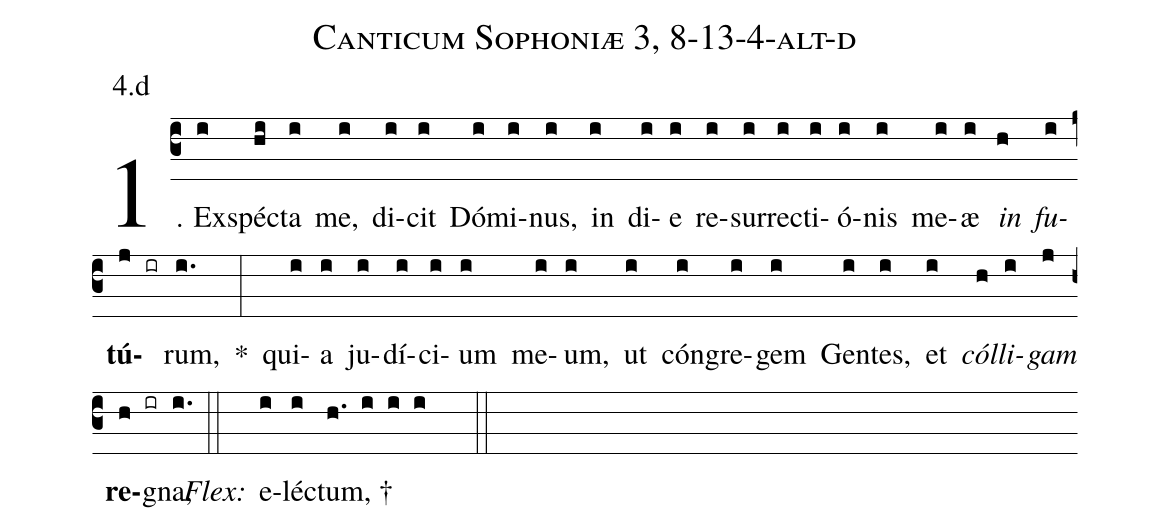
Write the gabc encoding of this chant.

name: Canticum Sophoniæ 3, 8-13-4-alt-d;
annotation: 4.d;
%%
(c3)1. Ex(i)spéc(hi)ta(i) me,(i) di(i)cit(i) Dó(i)mi(i)nus,(i) in(i) di(i)e(i) re(i)sur(i)rec(i)ti(i)ó(i)nis(i) me(i)æ(i) <i>in</i>(h) <i>fu</i>(i)<b>tú</b>(j ir)rum,(i.) *(:) qui(i)a(i) ju(i)dí(i)ci(i)um(i) me(i)um,(i) ut(i) cón(i)gre(i)gem(i) Gen(i)tes,(i) et(i) <i>cól</i>(h)<i>li</i>(i)<i>gam</i>(j) <b>re</b>(h ir)gna,(i.) (::)
<i>Flex:</i>()  e(i)léc(i)tum, †(h. i i i  ::)
